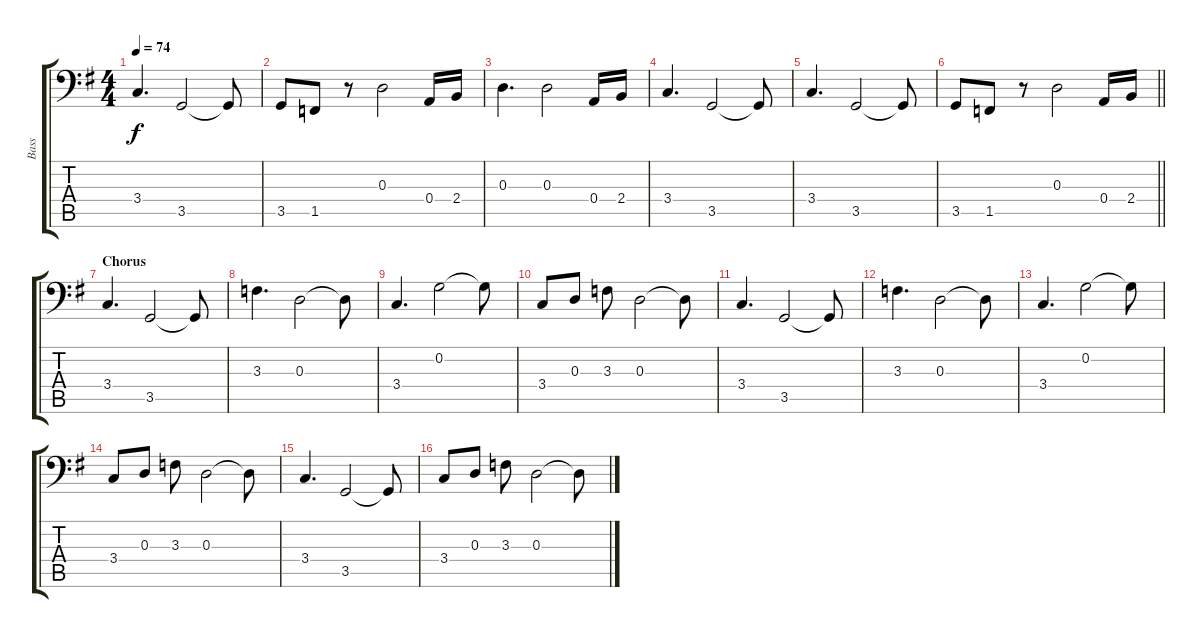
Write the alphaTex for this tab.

\track ("Bass" "Bass") {instrument electricbassfinger}
\staff {score tabs}
\tuning (C3 G2 D2 A1 E1 B0) {hide}
\ts (4 4)
\tempo 74
\clef f4
\ks g
3.4.4{d dy f} 3.5.2 3.5{t}.8 |
3.5.8 1.5.8 r.8 0.3.2 0.4.16 2.4.16 |
0.3.4{d} 0.3.2 0.4.16 2.4.16 |
3.4.4{d} 3.5.2 3.5{t}.8 |
3.4.4{d} 3.5.2 3.5{t}.8 |
\barLineRight lightlight
3.5.8 1.5.8 r.8 0.3.2 0.4.16 2.4.16 |
\section ("" "Chorus")
3.4.4{d} 3.5.2 3.5{t}.8 |
3.3.4{d} 0.3.2 0.3{t}.8 |
3.4.4{d} 0.2.2 0.2{t}.8 |
3.4.8 0.3.8 3.3.8 0.3.2 0.3{t}.8 |
3.4.4{d} 3.5.2 3.5{t}.8 |
3.3.4{d} 0.3.2 0.3{t}.8 |
3.4.4{d} 0.2.2 0.2{t}.8 |
3.4.8 0.3.8 3.3.8 0.3.2 0.3{t}.8 |
3.4.4{d} 3.5.2 3.5{t}.8 |
3.4.8 0.3.8 3.3.8 0.3.2 0.3{t}.8
